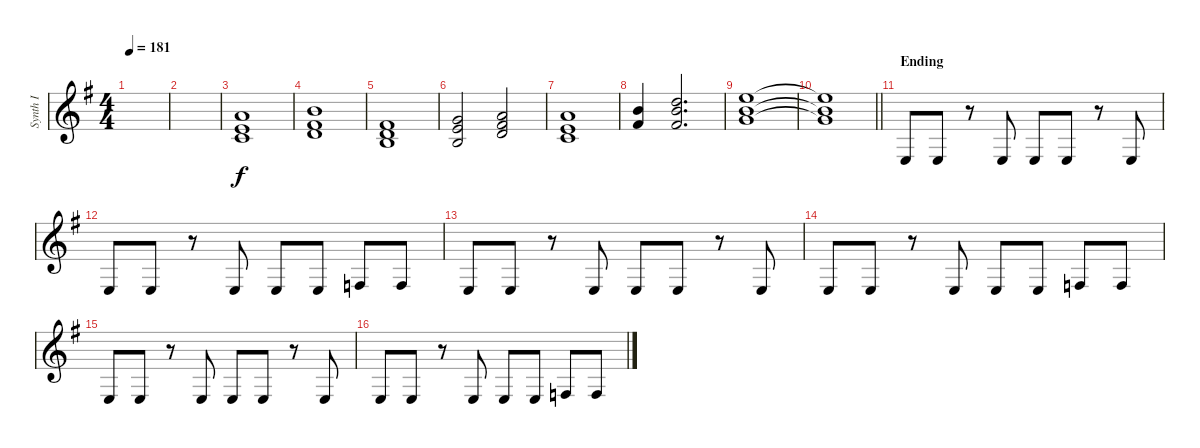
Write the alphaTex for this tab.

\track ("Synth I" "Synth I") {instrument pad7halo}
\staff {score}
\tuning (E4 B3 G3 D3 A2 E2) {hide}
\ts (4 4)
\tempo 181
\clef g2
\ks g
|
|
(5.1 5.2 5.3).1 |
(2.1 3.2 16.3).1 |
(2.1 3.2 4.3).1 |
(3.1 5.2 4.3).2 (2.1 3.2 14.3).2 |
(5.1 5.2 5.3).1 |
(2.1 12.2).4 (7.1 7.2 19.3).2{d} |
(3.1 12.2 21.3).1 |
\barLineRight lightlight
(3.1{t} 12.2{t} 21.3{t}).1 |
\section ("" "Ending")
0.6.8{ot 8vb volume 16 instrument pad7halo} 0.6.8{ot 8vb} r.8{ot 8vb} 0.6.8{ot 8vb} 0.6.8{ot 8vb} 0.6.8{ot 8vb} r.8{ot 8vb} 0.6.8{ot 8vb} |
0.6.8{ot 8vb} 0.6.8{ot 8vb} r.8{ot 8vb} 0.6.8{ot 8vb} 0.6.8{ot 8vb} 0.6.8{ot 8vb} 1.6.8{ot 8vb} 1.6.8{ot 8vb} |
0.6.8{ot 8vb} 0.6.8{ot 8vb} r.8{ot 8vb} 0.6.8{ot 8vb} 0.6.8{ot 8vb} 0.6.8{ot 8vb} r.8{ot 8vb} 0.6.8{ot 8vb} |
0.6.8{ot 8vb} 0.6.8{ot 8vb} r.8{ot 8vb} 0.6.8{ot 8vb} 0.6.8{ot 8vb} 0.6.8{ot 8vb} 1.6.8{ot 8vb} 1.6.8{ot 8vb} |
0.6.8{ot 8vb} 0.6.8{ot 8vb} r.8{ot 8vb} 0.6.8{ot 8vb} 0.6.8{ot 8vb} 0.6.8{ot 8vb} r.8{ot 8vb} 0.6.8{ot 8vb} |
0.6.8{ot 8vb} 0.6.8{ot 8vb} r.8{ot 8vb} 0.6.8{ot 8vb} 0.6.8{ot 8vb} 0.6.8{ot 8vb} 1.6.8{ot 8vb} 1.6.8{ot 8vb}
